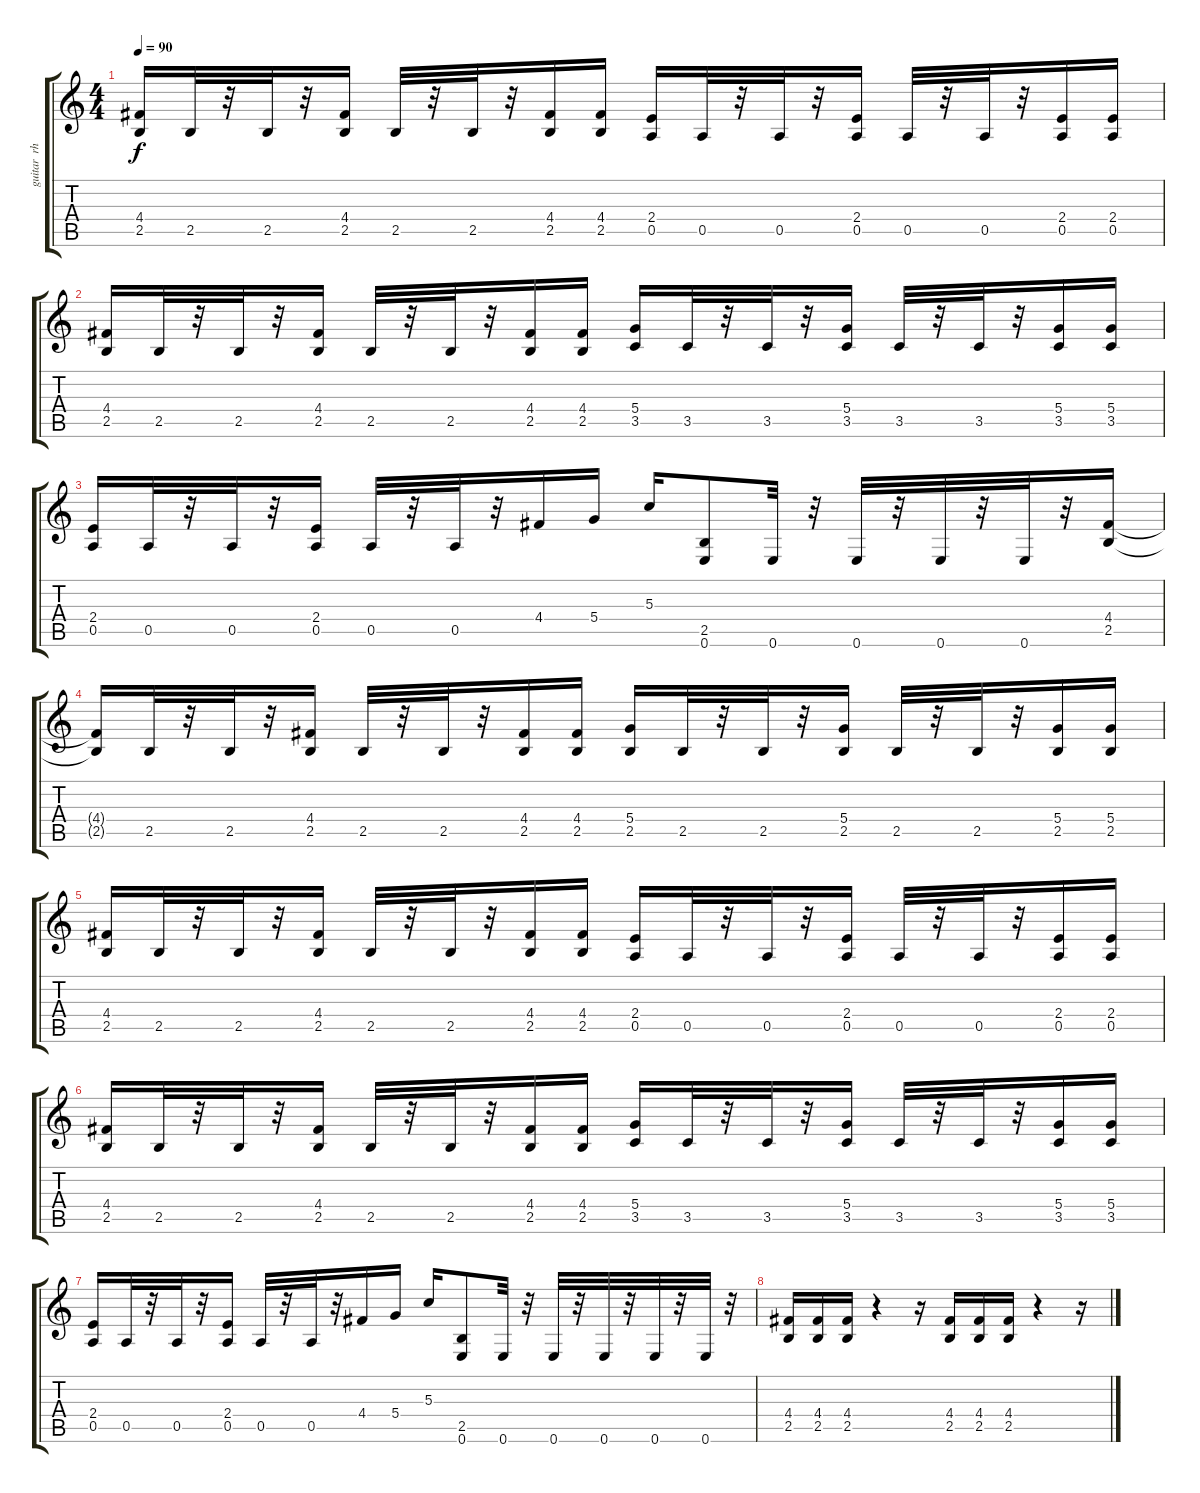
\track ("guitar  rhythm  left" "guitar  rh") {instrument distortionguitar}
\staff {score tabs}
\tuning (E4 B3 G3 D3 A2 E2) {hide}
\ts (4 4)
\tempo 90
\clef g2
\ks c
(4.4 2.5).16{dy f} 2.5.32 r.32 2.5.32 r.32 (4.4 2.5).16 2.5.32 r.32 2.5.32 r.32 (4.4 2.5).16 (4.4 2.5).16 (2.4 0.5).16 0.5.32 r.32 0.5.32 r.32 (2.4 0.5).16 0.5.32 r.32 0.5.32 r.32 (2.4 0.5).16 (2.4 0.5).16 |
(4.4 2.5).16 2.5.32 r.32 2.5.32 r.32 (4.4 2.5).16 2.5.32 r.32 2.5.32 r.32 (4.4 2.5).16 (4.4 2.5).16 (5.4 3.5).16 3.5.32 r.32 3.5.32 r.32 (5.4 3.5).16 3.5.32 r.32 3.5.32 r.32 (5.4 3.5).16 (5.4 3.5).16 |
(2.4 0.5).16 0.5.32 r.32 0.5.32 r.32 (2.4 0.5).16 0.5.32 r.32 0.5.32 r.32 4.4.16 5.4.16 5.3.16 (2.5 0.6).8 0.6.32 r.32 0.6.32 r.32 0.6.32 r.32 0.6.32 r.32 (4.4 2.5).16 |
(4.4{t} 2.5{t}).16 2.5.32 r.32 2.5.32 r.32 (4.4 2.5).16 2.5.32 r.32 2.5.32 r.32 (4.4 2.5).16 (4.4 2.5).16 (5.4 2.5).16 2.5.32 r.32 2.5.32 r.32 (5.4 2.5).16 2.5.32 r.32 2.5.32 r.32 (5.4 2.5).16 (5.4 2.5).16 |
(4.4 2.5).16 2.5.32 r.32 2.5.32 r.32 (4.4 2.5).16 2.5.32 r.32 2.5.32 r.32 (4.4 2.5).16 (4.4 2.5).16 (2.4 0.5).16 0.5.32 r.32 0.5.32 r.32 (2.4 0.5).16 0.5.32 r.32 0.5.32 r.32 (2.4 0.5).16 (2.4 0.5).16 |
(4.4 2.5).16 2.5.32 r.32 2.5.32 r.32 (4.4 2.5).16 2.5.32 r.32 2.5.32 r.32 (4.4 2.5).16 (4.4 2.5).16 (5.4 3.5).16 3.5.32 r.32 3.5.32 r.32 (5.4 3.5).16 3.5.32 r.32 3.5.32 r.32 (5.4 3.5).16 (5.4 3.5).16 |
(2.4 0.5).16 0.5.32 r.32 0.5.32 r.32 (2.4 0.5).16 0.5.32 r.32 0.5.32 r.32 4.4.16 5.4.16 5.3.16 (2.5 0.6).8 0.6.32 r.32 0.6.32 r.32 0.6.32 r.32 0.6.32 r.32 0.6.32 r.32 |
(4.4 2.5).16 (4.4 2.5).16 (4.4 2.5).16 r.4 r.16 (4.4 2.5).16 (4.4 2.5).16 (4.4 2.5).16 r.4 r.16
